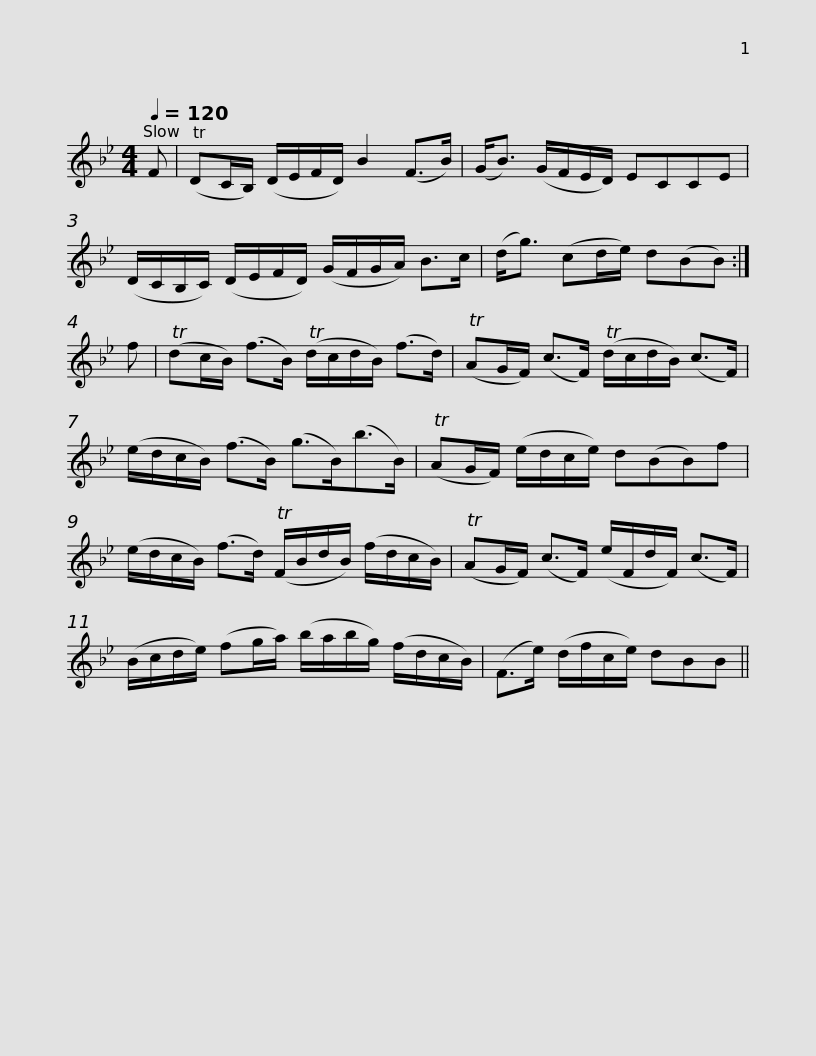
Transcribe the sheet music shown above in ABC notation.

X:1
L:1/8
Q:1/4=120
M:4/4
I:linebreak $
K:Bb
V:1 treble
V:1
 F | (TDC/B,/) (D/E/F/D/) B2 (F>B) | (G<B) (G/F/E/D/) ECCE | (D/C/B,/C/) (D/E/F/D/) (G/F/G/A/) B>c |$ (d<g) (cd/e/) d(BB) :| %5
 f | (Tdc/B/) (f>B) (Td/c/d/B/) (f>d) | (TAG/F/) (c>F) (Td/c/d/B/) (c>F) | (e/d/c/B/) (f>B) (g>B)(b>B) |$ (TAG/F/) (e/d/c/e/) d(BB)f | %10
 (e/d/c/B/) (f>d) (TF/B/d/B/) (f/d/c/B/) | (TAG/F/) (c>F) (e/F/d/F/) (c>F) |$ (B/c/d/e/) (fg/a/) (b/a/b/g/) (f/d/c/B/) | (F>e) (d/f/c/e/) dBB || %14
